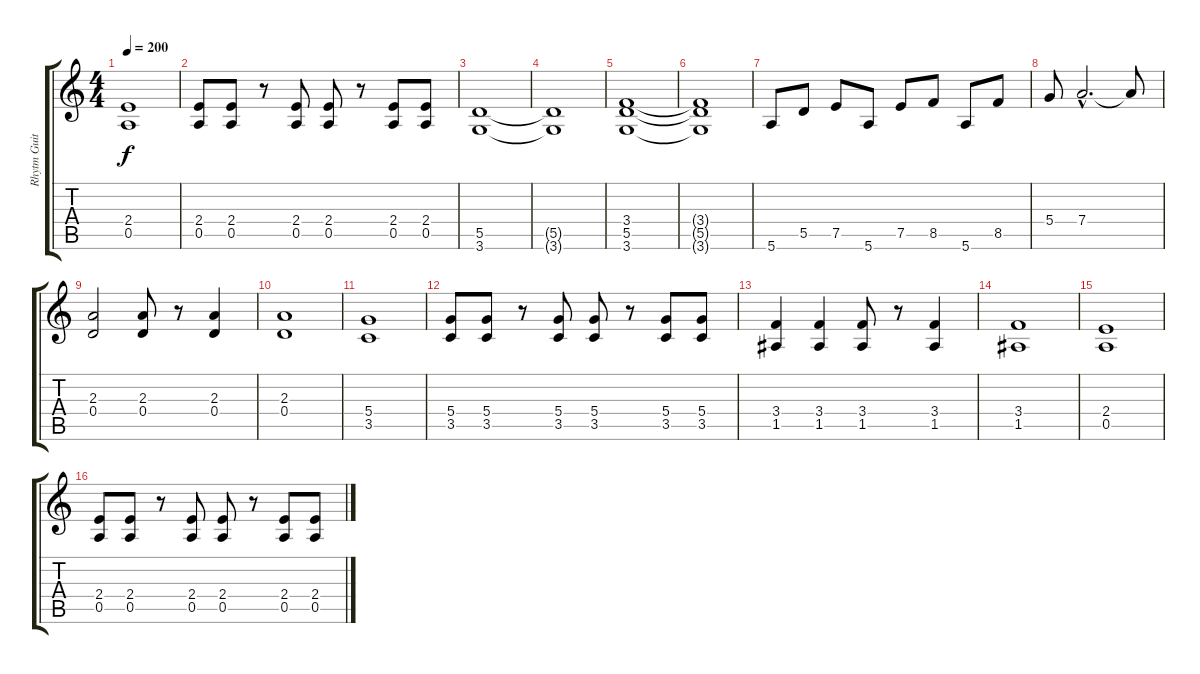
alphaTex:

\track ("Rhytm Guitar 2" "Rhytm Guit") {instrument overdrivenguitar}
\staff {score tabs}
\tuning (E4 B3 G3 D3 A2 E2) {hide}
\ts (4 4)
\tempo 200
\clef g2
\ks c
(2.4 0.5).1{dy f} |
(2.4 0.5).8 (2.4 0.5).8 r.8 (2.4 0.5).8 (2.4 0.5).8 r.8 (2.4 0.5).8 (2.4 0.5).8 |
(5.5 3.6).1 |
(5.5{t} 3.6{t}).1 |
(3.4 5.5 3.6).1 |
(3.4{t} 5.5{t} 3.6{t}).1 |
5.6.8 5.5.8 7.5.8 5.6.8 7.5.8 8.5.8 5.6.8 8.5.8 |
5.4.8 7.4{hac}.2{d} 7.4{t}.8 |
(2.3 0.4).2{volume 12} (2.3 0.4).8 r.8 (2.3 0.4).4 |
(2.3 0.4).1 |
(5.4 3.5).1 |
(5.4 3.5).8 (5.4 3.5).8 r.8 (5.4 3.5).8 (5.4 3.5).8 r.8 (5.4 3.5).8 (5.4 3.5).8 |
(3.4 1.5).4 (3.4 1.5).4 (3.4 1.5).8 r.8 (3.4 1.5).4 |
(3.4 1.5).1 |
(2.4 0.5).1 |
(2.4 0.5).8 (2.4 0.5).8 r.8 (2.4 0.5).8 (2.4 0.5).8 r.8 (2.4 0.5).8 (2.4 0.5).8
